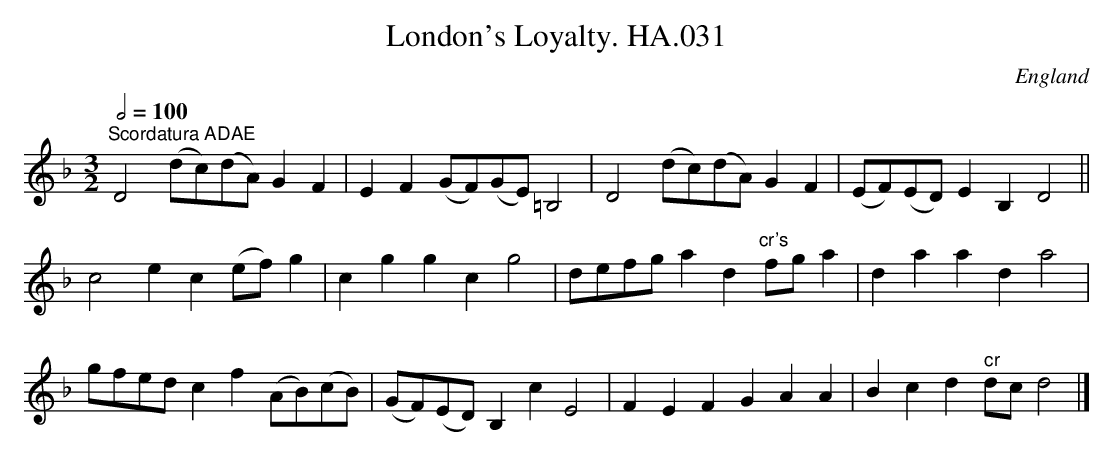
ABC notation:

X:1
T:London's Loyalty. HA.031
L:1/8
M:3/2
O:England
Q:1/2=100
K:F
"^Scordatura ADAE"D4 (dc)(dA) G2F2|E2F2 (GF)(GE) =B,4|\
D4 (dc)(dA) G2F2|(EF)(ED) E2B,2 D4||!
c4 e2c2 (ef)g2|c2g2 g2c2 g4|\
defg a2d2 "^cr's"fga2|d2a2 a2d2 a4|!
gfed c2f2 (AB)(cB)|(GF)(ED) B,2c2 E4|\
F2E2 F2G2 A2A2|B2c2 d2"^cr"dc d4|]
